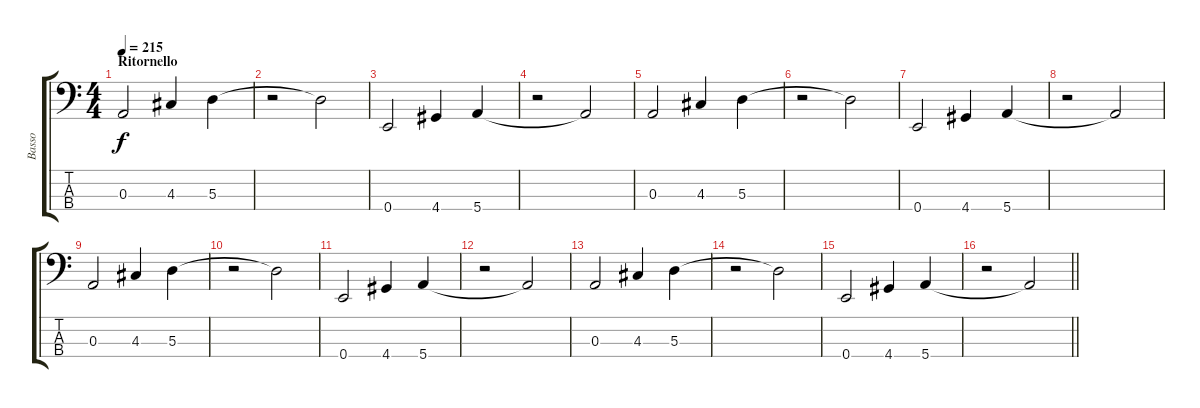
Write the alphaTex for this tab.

\track ("Basso" "Basso") {instrument electricbassfinger}
\staff {score tabs}
\tuning (G2 D2 A1 E1) {hide}
\ts (4 4)
\section ("" "Ritornello")
\tempo 215
\clef f4
\ks c
0.3.2{dy f} 4.3.4 5.3.4 |
r.2 5.3{t}.2 |
0.4.2 4.4.4 5.4.4 |
r.2 5.4{t}.2 |
0.3.2 4.3.4 5.3.4 |
r.2 5.3{t}.2 |
0.4.2 4.4.4 5.4.4 |
r.2 5.4{t}.2 |
0.3.2 4.3.4 5.3.4 |
r.2 5.3{t}.2 |
0.4.2 4.4.4 5.4.4 |
r.2 5.4{t}.2 |
0.3.2 4.3.4 5.3.4 |
r.2 5.3{t}.2 |
0.4.2 4.4.4 5.4.4 |
\barLineRight lightlight
r.2 5.4{t}.2
